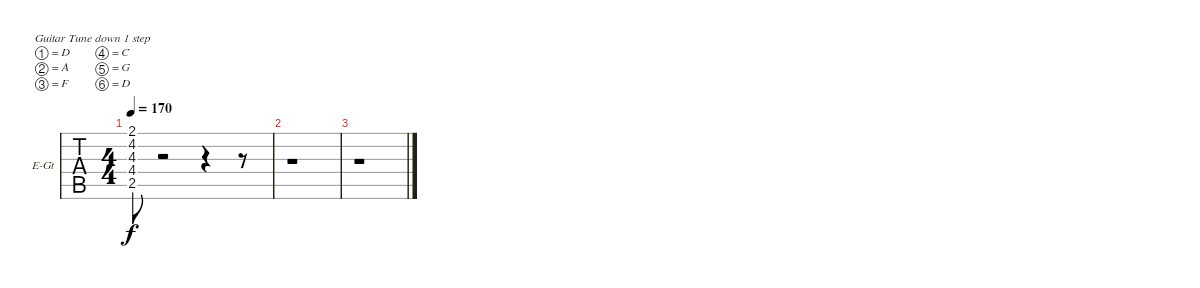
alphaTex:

\bracketExtendMode groupsimilarinstruments
\firstSystemTrackNameOrientation horizontal
\otherSystemsTrackNameOrientation horizontal
\track ("Лысый)" "E-Gt") {instrument distortionguitar}
\staff {tabs}
\tuning (D4 A3 F3 C3 G2 D2)
\ts (4 4)
\tempo 170
\clef g2
\ks c
(2.1{t} 4.2{t} 4.3{t} 4.4{t} 2.5{t}).8{dy f} r.2 r.4 r.8 |
r.1 |
r.1
